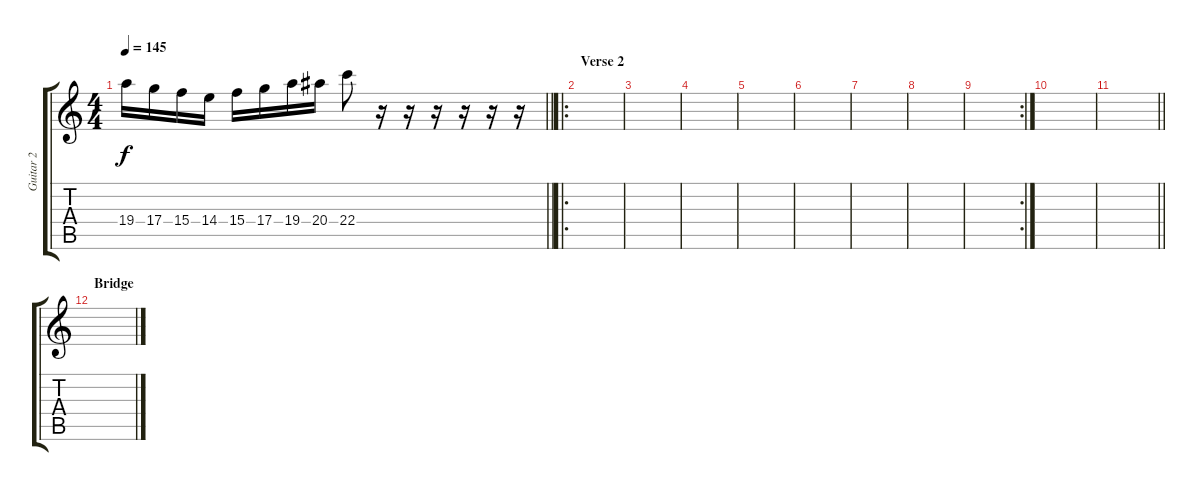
\track ("Guitar 2" "Guitar 2") {instrument distortionguitar}
\staff {score tabs}
\tuning (E4 B3 G3 D3 A2 E2) {hide}
\ts (4 4)
\tempo 145
\clef g2
\barLineRight lightlight
\ks c
19.4.16{dy f} 17.4.16 15.4.16 14.4.16 15.4.16 17.4.16 19.4.16 20.4.16 22.4.8 r.16 r.16 r.16 r.16 r.16 r.16 |
\ro
\section ("" "Verse 2")
|
|
|
|
|
|
|
\rc 2
|
|
\barLineRight lightlight
|
\section ("" "Bridge")
